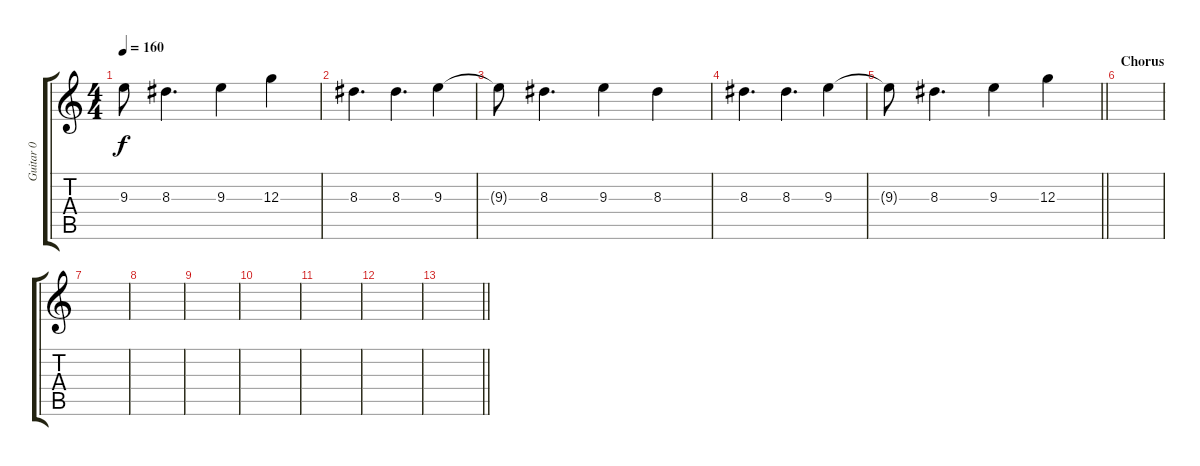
\track ("Guitar 0" "Guitar 0") {instrument distortionguitar}
\staff {score tabs}
\tuning (E4 B3 G3 D3 A2 E2) {hide}
\ts (4 4)
\tempo 160
\clef g2
\ks c
9.3{t}.8{dy f} 8.3.4{d} 9.3.4 12.3.4 |
8.3.4{d} 8.3.4{d} 9.3.4 |
9.3{t}.8 8.3.4{d} 9.3.4 8.3.4 |
8.3.4{d} 8.3.4{d} 9.3.4 |
\barLineRight lightlight
9.3{t}.8 8.3.4{d} 9.3.4 12.3.4 |
\section ("" "Chorus")
|
|
|
|
|
|
|
\barLineRight lightlight
